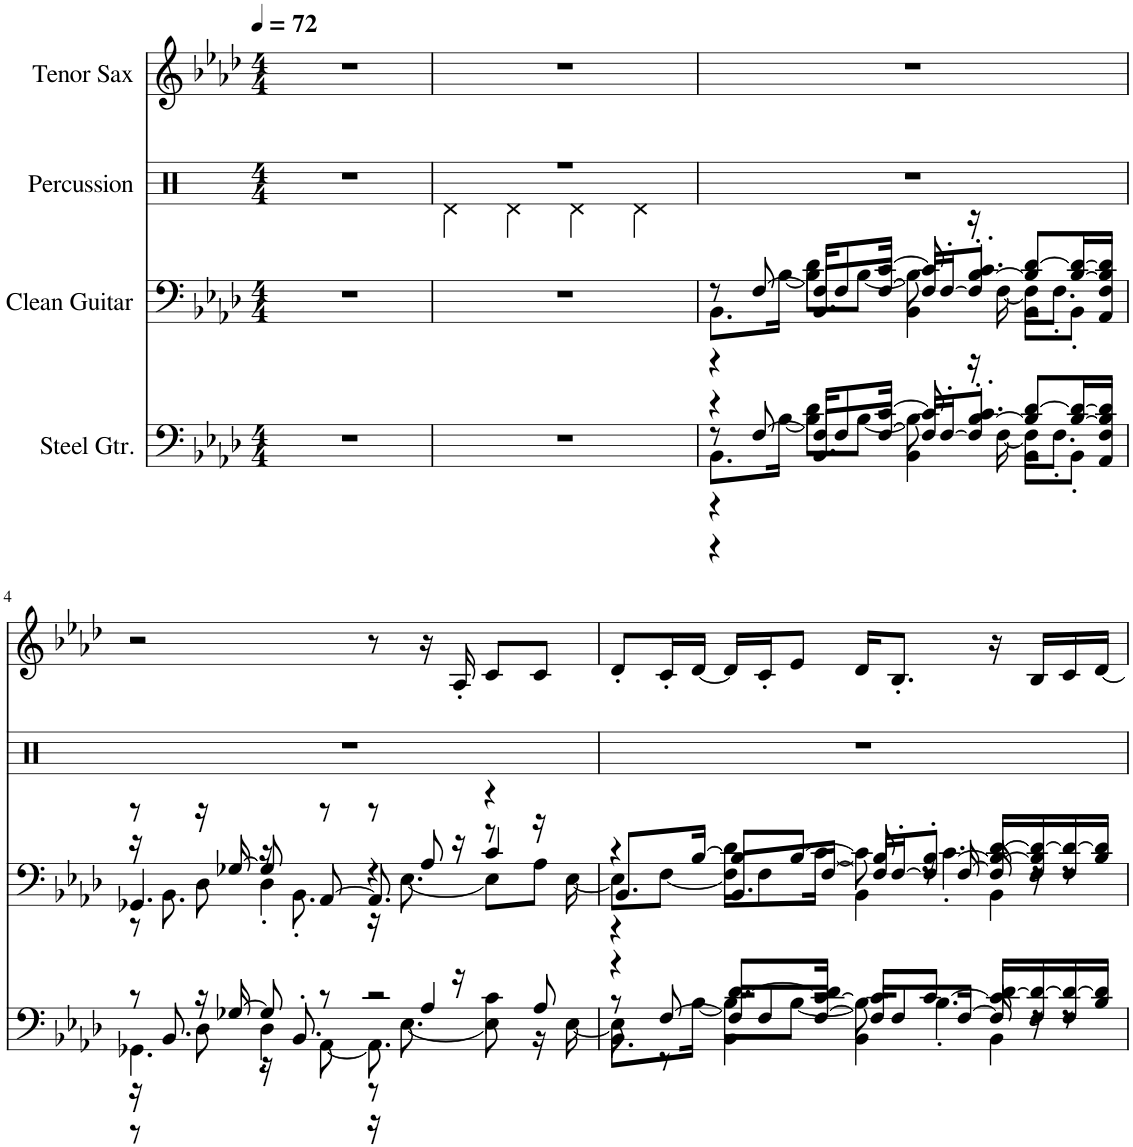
**kern	**kern	**kern	**kern
*part4	*part3	*part2	*part1
*staff4	*staff3	*staff2	*staff1
*I"Steel Gtr.	*I"Clean Guitar	*I"Percussion	*I"Tenor Sax
*	*	*	*I'T Sax
*clefF4	*clefF4	*clefX	*clefG2
*	*	*	*Trd8c14
*k[b-e-a-d-]	*k[b-e-a-d-]	*k[]	*k[b-e-a-d-]
*M4/4	*M4/4	*M4/4	*M4/4
*MM72	*MM72	*MM72	*MM72
=1	=1	=1	=1
1r	1r	1r	1r
=2	=2	=2	=2
*	*	*^	*
1r	1r	1r	4Rd\	1r
.	.	.	4Rd\	.
.	.	.	4Rd\	.
.	.	.	4Rd\	.
*	*	*v	*v	*
=3	=3	=3	=3
*^	*^	*	*
*	*^	*	*^	*	*
*	*	*^	*	*	*^	*	*
8r	8.BB-\L	4r	4r	8r	8.BB-\L	4r	4r	1r	1r
[8F/	.	.	.	[8F/	.	.	.	.	.
.	[16B-\Jk	.	.	.	[16B-\Jk	.	.	.	.
16F/KL]	8B-\L]	8.BB-/L	4d-\	16F/KL]	8B-\L]	8.BB-/L	4d-\	.	.
8F/	.	.	.	8F/	.	.	.	.	.
.	[8B-\J	.	.	.	[8B-\J	.	.	.	.
[16c/Jk	.	[16F/Jk	.	[16c/Jk	.	[16F/Jk	.	.	.
8c/]	8B-\]	16F/LL]	4BB-\	8c/]	8B-\]	16F/LL]	4BB-\	.	.
.	.	[16F'/J	.	.	.	[16F'/J	.	.	.
4.c'/	16r	8F/]' [8B-/'J	.	4.c'/	16r	8F/]' [8B-/'J	.	.	.
.	[16F\	.	.	.	[16F\	.	.	.	.
.	16F\KL]	8B-/] [8d-/L	8BB-\L	.	16F\KL]	8B-/] [8d-/L	8BB-\L	.	.
.	8.F'\J	.	.	.	8.F'\J	.	.	.	.
.	.	[16B-/ 16d-/_L	8BB-'\J	.	.	[16B-/ 16d-/_L	8BB-'\J	.	.
.	.	16AA-/ 16F/ 16B-/] 16d-/]JJ	.	.	.	16AA-/ 16F/ 16B-/] 16d-/]JJ	.	.	.
!!LO:LB:g=z
=4	=4	=4	=4	=4	=4	=4	=4	=4	=4
8r	4.GG-X\	16r	8r	8r	16r	4.GG-X/	8r	1r	2r
.	.	8.BB-/	.	.	8.BB-\	.	.	.	.
16r	.	.	8D-\	16r	.	.	8D-\	.	.
[16G-X/	.	.	.	[16G-X/	.	.	.	.	.
8G-/]	.	16r	4D-'\	8G-/]	16r	.	4D-'\	.	.
.	.	8.BB-'/	.	.	8.BB-'\	.	.	.	.
8r	[8AA-\	.	.	8r	.	[8AA-/	.	.	.
2r	8.AA-\]	8r	16r	8r	4r	8.AA-/]	16r	.	8r
.	.	.	[8.E-\	.	.	.	[8.E-\	.	.
.	.	4A-/	.	8A-/	.	.	.	.	16r
.	16r	.	.	.	.	16r	.	.	16A-'/
.	4c\	.	8E-\]	4r	8r	4c/	8E-\L]	.	8c/L
.	.	8A-/	16r	.	16r	.	8A-\J	.	8c/J
.	.	.	[16E-\	.	[16E-\	.	.	.	.
=5	=5	=5	=5	=5	=5	=5	=5	=5	=5
4r	8.BB-\L	8r	8E-\]	4r	8E-\L]	8.BB-/L	4r	1r	8d-'/L
.	.	[8F/	8r	.	[8F\J	.	.	.	16c'/L
.	[16B-\Jk	.	.	.	.	[16B-/Jk	.	.	[16d-/JJ
[8.d-/L	8B-\L]	16F/KL]	4BB-\	8.BB-/L	16F\KL]	8B-/L]	4d-\	.	16d-/LL]
.	.	8F/	.	.	8F\	.	.	.	16c'/J
.	[8B-\J	.	.	.	.	[8B-/J	.	.	8e-/J
[16c/ 16d-/]Jk	.	[16F/Jk	.	[16F/Jk	[16c\Jk	.	.	.	.
8c/L]	8B-\]	16F/KL]	4BB-\	16F/LL]	8c\]	8B-/]	4BB-\	.	16d-/KL
.	.	8F/	.	[16F'/J	.	.	.	.	8.B-'/J
[8c/J	4.B-'\	.	.	8F/]' [8B-/'J	4.c'\	16r	.	.	.
.	.	[16F/Jk	.	.	.	[16F/	.	.	.
16c/] [16d-/LL	.	16F/]	4BB-\	16B-/_ [16d-/LL	.	16F/]	4BB-\	.	16r
16F/ 16d-/_	.	16r	.	16F/ 16B-/] 16d-/_	.	16r	.	.	16B-/LL
16F/ 16d-/_	.	8r	.	16F/ 16d-/_	.	8r	.	.	16c/
16B-/ 16d-/]JJ	.	.	.	16B-/ 16d-/]JJ	.	.	.	.	[16d-/JJ
*v	*v	*v	*v	*	*	*	*	*	*
*	*v	*v	*v	*v	*	*
=	=	=	=
*-	*-	*-	*-
